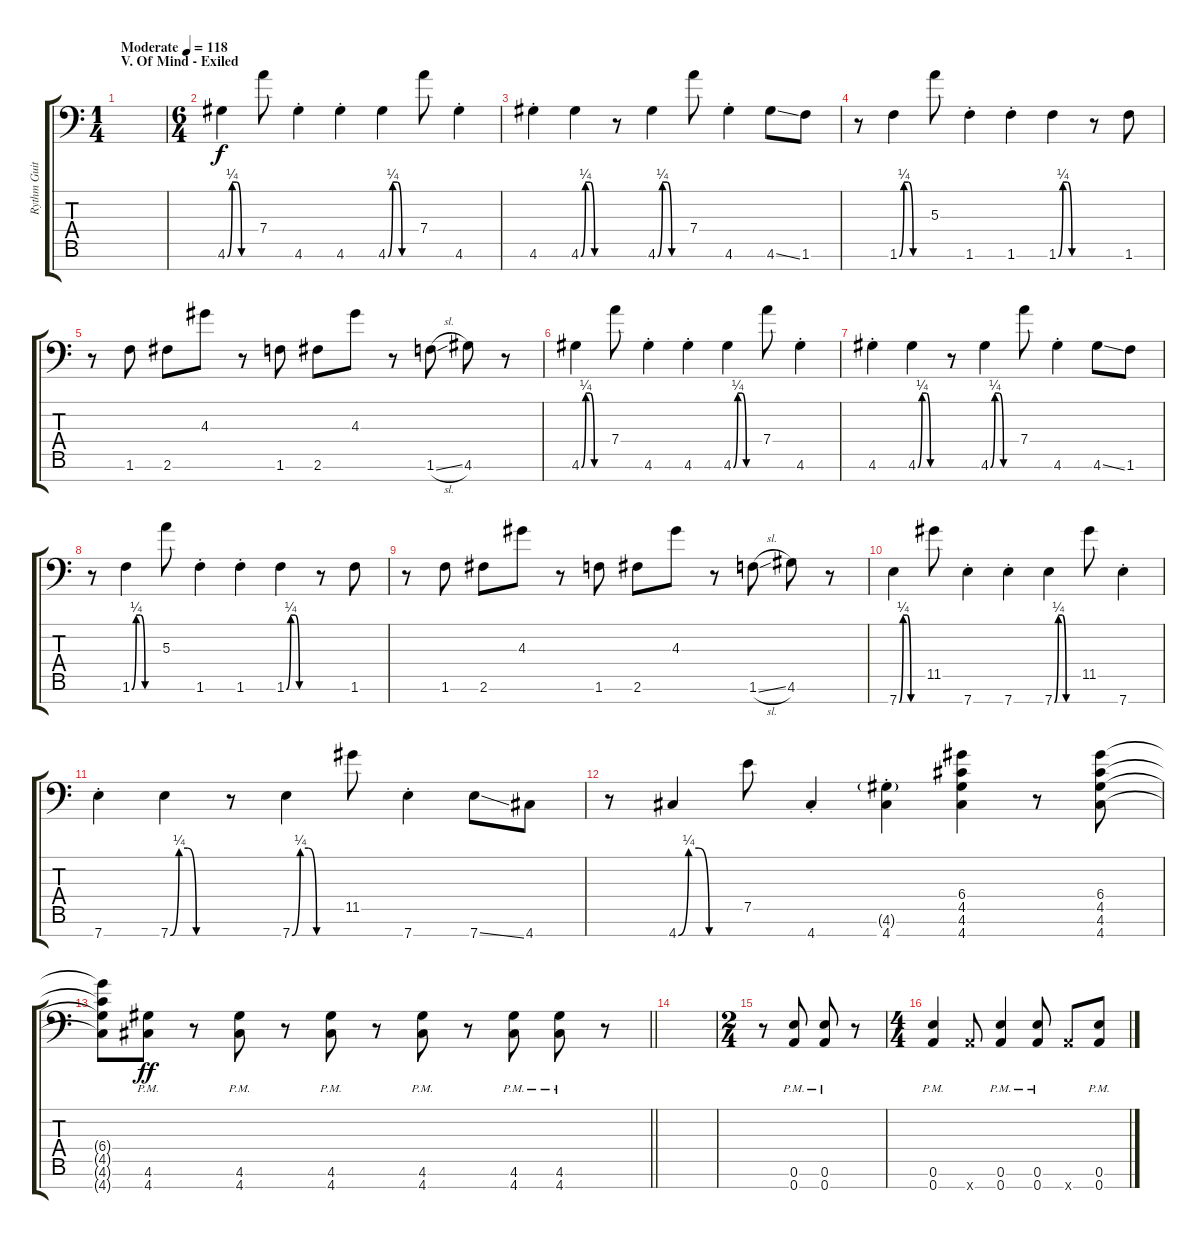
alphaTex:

\track ("Rythm Guitar #2" "Rythm Guit") {instrument distortionguitar}
\staff {score tabs}
\tuning (D4 A3 E3 D3 A2 E2 A1) {hide}
\ts (1 4)
\section ("" "V. Of Mind - Exiled")
\tempo (118 "Moderate")
\tempo 180
\tempo (118 "Moderate")
\clef f4
\ks c
|
\ts (6 4)
4.6{be (custom 0 0 10 1 20 1 30 0 60 0)}.4 7.4.8 4.6{st}.4 4.6{st}.4 4.6{be (custom 0 0 10 1 20 1 30 0 60 0)}.4 7.4.8 4.6{st}.4 |
4.6{st}.4 4.6{be (custom 0 0 10 1 20 1 30 0 60 0)}.4 r.8 4.6{be (custom 0 0 10 1 20 1 30 0 60 0)}.4 7.4.8 4.6{st}.4 4.6{ss}.8 1.6.8 |
r.8 1.6{be (custom 0 0 10 1 20 1 30 0 60 0)}.4 5.3.8 1.6{st}.4 1.6{st}.4 1.6{be (custom 0 0 10 1 20 1 30 0 60 0)}.4 r.8 1.6.8 |
r.8 1.6.8 2.6.8 4.3.8 r.8 1.6.8 2.6.8 4.3.8 r.8 1.6{sl}.8 4.6.8 r.8 |
4.6{be (custom 0 0 10 1 20 1 30 0 60 0)}.4 7.4.8 4.6{st}.4 4.6{st}.4 4.6{be (custom 0 0 10 1 20 1 30 0 60 0)}.4 7.4.8 4.6{st}.4 |
4.6{st}.4 4.6{be (custom 0 0 10 1 20 1 30 0 60 0)}.4 r.8 4.6{be (custom 0 0 10 1 20 1 30 0 60 0)}.4 7.4.8 4.6{st}.4 4.6{ss}.8 1.6.8 |
r.8 1.6{be (custom 0 0 10 1 20 1 30 0 60 0)}.4 5.3.8 1.6{st}.4 1.6{st}.4 1.6{be (custom 0 0 10 1 20 1 30 0 60 0)}.4 r.8 1.6.8 |
r.8 1.6.8 2.6.8 4.3.8 r.8 1.6.8 2.6.8 4.3.8 r.8 1.6{sl}.8 4.6.8 r.8 |
7.7{be (custom 0 0 10 1 20 1 30 0 60 0)}.4 11.5.8 7.7{st}.4 7.7{st}.4 7.7{be (custom 0 0 10 1 20 1 30 0 60 0)}.4 11.5.8 7.7{st}.4 |
7.7{st}.4 7.7{be (custom 0 0 10 1 20 1 30 0 60 0)}.4 r.8 7.7{be (custom 0 0 10 1 20 1 30 0 60 0)}.4 11.5.8 7.7{st}.4 7.7{ss}.8 4.7.8 |
r.8 4.7{be (custom 0 0 10 1 20 1 30 0 60 0)}.4 7.5.8 4.7{st}.4 (4.6{g st} 4.7{st}).4 (6.4 4.5 4.6 4.7).4 r.8 (6.4 4.5 4.6 4.7).8 |
\barLineRight lightlight
(6.4{t} 4.5{t} 4.6{t} 4.7{t}).8{dy f} (4.6{pm} 4.7{pm}).8{dy ff} r.8 (4.6{pm} 4.7{pm}).8 r.8 (4.6{pm} 4.7{pm}).8 r.8 (4.6{pm} 4.7{pm}).8 r.8 (4.6{pm} 4.7{pm}).8 (4.6{pm} 4.7{pm}).8 r.8 |
\section ("" "")
|
\ts (2 4)
r.8 (0.6{pm} 0.7{pm}).8 (0.6{pm} 0.7{pm}).8 r.8 |
\ts (4 4)
\section ("" "")
(0.6{pm} 0.7{pm}).4 0.7{x}.8 (0.6{pm} 0.7{pm}).4 (0.6{pm} 0.7{pm}).8 0.7{x}.8 (0.6{pm} 0.7).8
